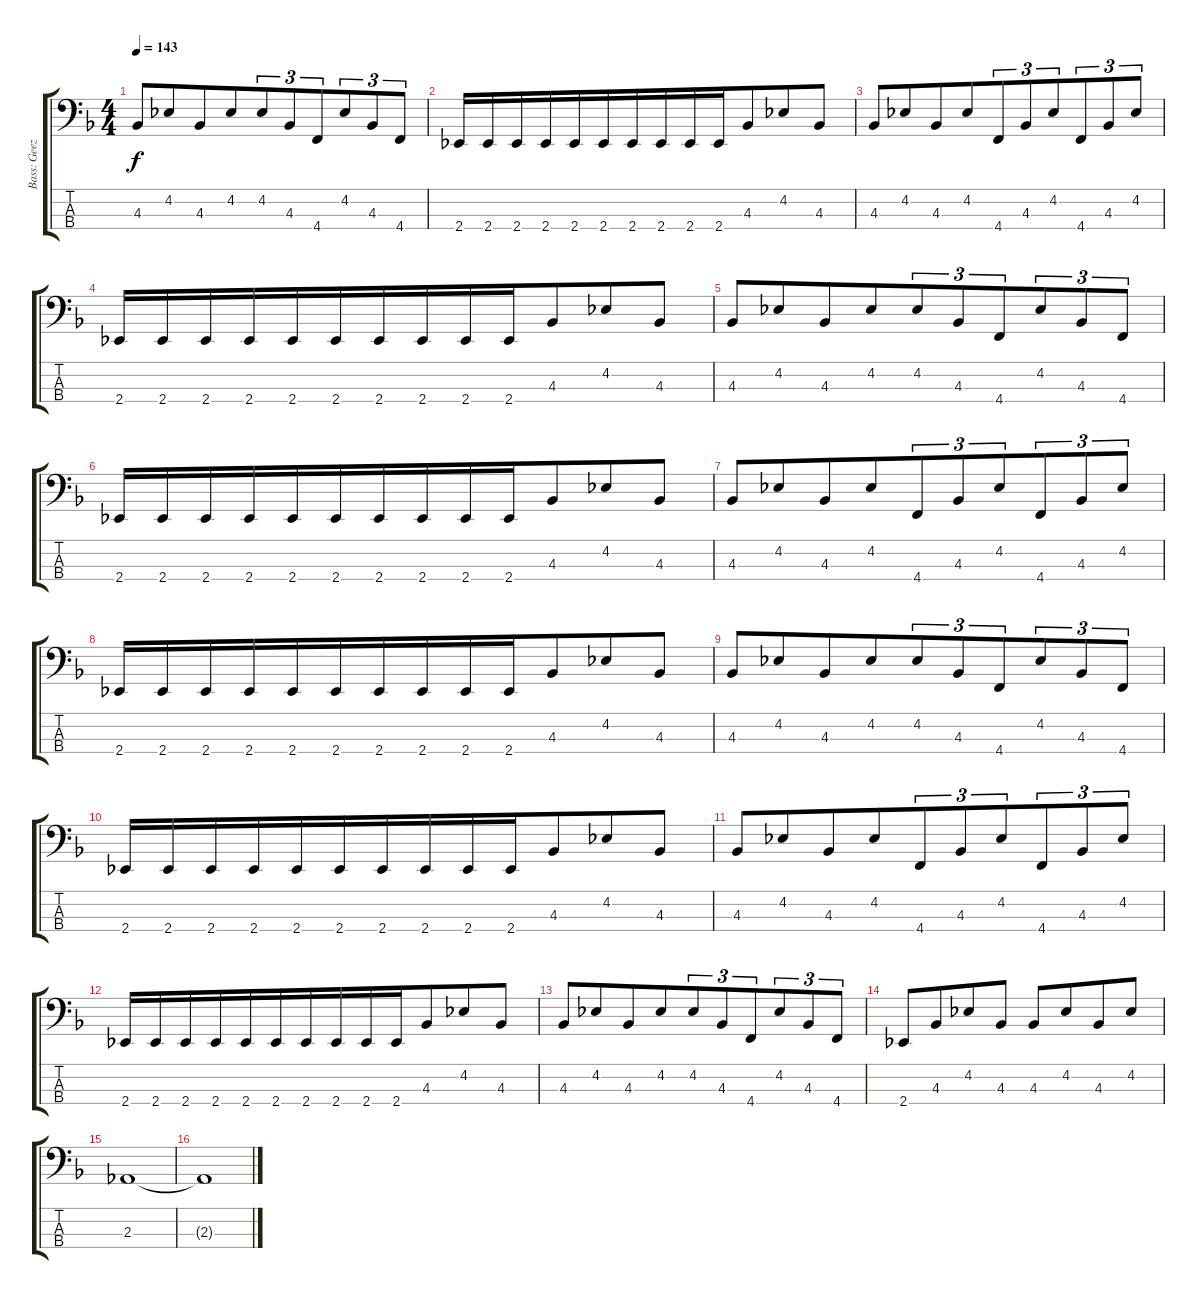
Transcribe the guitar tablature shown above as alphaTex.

\track ("Bass: Geezer" "Bass: Geez") {instrument electricbassfinger}
\staff {score tabs}
\tuning (E2 B1 Gb1 Db1) {hide}
\ts (4 4)
\tempo 143
\clef f4
\ks f
4.3.8{dy f} 4.2.8{beam merge} 4.3.8 4.2.8{beam merge} 4.2.8{tu (3 2)} 4.3.8{tu (3 2)} 4.4.8{tu (3 2) beam merge} 4.2.8{tu (3 2)} 4.3.8{tu (3 2)} 4.4.8{tu (3 2)} |
2.4.16 2.4.16 2.4.16 2.4.16{beam merge} 2.4.16 2.4.16 2.4.16 2.4.16{beam merge} 2.4.16 2.4.16 4.3.8{beam merge} 4.2.8 4.3.8 |
4.3.8 4.2.8{beam merge} 4.3.8 4.2.8{beam merge} 4.4.8{tu (3 2)} 4.3.8{tu (3 2)} 4.2.8{tu (3 2) beam merge} 4.4.8{tu (3 2)} 4.3.8{tu (3 2)} 4.2.8{tu (3 2)} |
2.4.16 2.4.16 2.4.16 2.4.16{beam merge} 2.4.16 2.4.16 2.4.16 2.4.16{beam merge} 2.4.16 2.4.16 4.3.8{beam merge} 4.2.8 4.3.8 |
4.3.8 4.2.8{beam merge} 4.3.8 4.2.8{beam merge} 4.2.8{tu (3 2)} 4.3.8{tu (3 2)} 4.4.8{tu (3 2) beam merge} 4.2.8{tu (3 2)} 4.3.8{tu (3 2)} 4.4.8{tu (3 2)} |
2.4.16 2.4.16 2.4.16 2.4.16{beam merge} 2.4.16 2.4.16 2.4.16 2.4.16{beam merge} 2.4.16 2.4.16 4.3.8{beam merge} 4.2.8 4.3.8 |
4.3.8 4.2.8{beam merge} 4.3.8 4.2.8{beam merge} 4.4.8{tu (3 2)} 4.3.8{tu (3 2)} 4.2.8{tu (3 2) beam merge} 4.4.8{tu (3 2)} 4.3.8{tu (3 2)} 4.2.8{tu (3 2)} |
2.4.16 2.4.16 2.4.16 2.4.16{beam merge} 2.4.16 2.4.16 2.4.16 2.4.16{beam merge} 2.4.16 2.4.16 4.3.8{beam merge} 4.2.8 4.3.8 |
4.3.8 4.2.8{beam merge} 4.3.8 4.2.8{beam merge} 4.2.8{tu (3 2)} 4.3.8{tu (3 2)} 4.4.8{tu (3 2) beam merge} 4.2.8{tu (3 2)} 4.3.8{tu (3 2)} 4.4.8{tu (3 2)} |
2.4.16 2.4.16 2.4.16 2.4.16{beam merge} 2.4.16 2.4.16 2.4.16 2.4.16{beam merge} 2.4.16 2.4.16 4.3.8{beam merge} 4.2.8 4.3.8 |
4.3.8 4.2.8{beam merge} 4.3.8 4.2.8{beam merge} 4.4.8{tu (3 2)} 4.3.8{tu (3 2)} 4.2.8{tu (3 2) beam merge} 4.4.8{tu (3 2)} 4.3.8{tu (3 2)} 4.2.8{tu (3 2)} |
2.4.16 2.4.16 2.4.16 2.4.16{beam merge} 2.4.16 2.4.16 2.4.16 2.4.16{beam merge} 2.4.16 2.4.16 4.3.8{beam merge} 4.2.8 4.3.8 |
4.3.8 4.2.8{beam merge} 4.3.8 4.2.8{beam merge} 4.2.8{tu (3 2)} 4.3.8{tu (3 2)} 4.4.8{tu (3 2) beam merge} 4.2.8{tu (3 2)} 4.3.8{tu (3 2)} 4.4.8{tu (3 2)} |
2.4.8 4.3.8{beam merge} 4.2.8 4.3.8 4.3.8 4.2.8{beam merge} 4.3.8 4.2.8 |
2.3.1 |
2.3{t}.1
